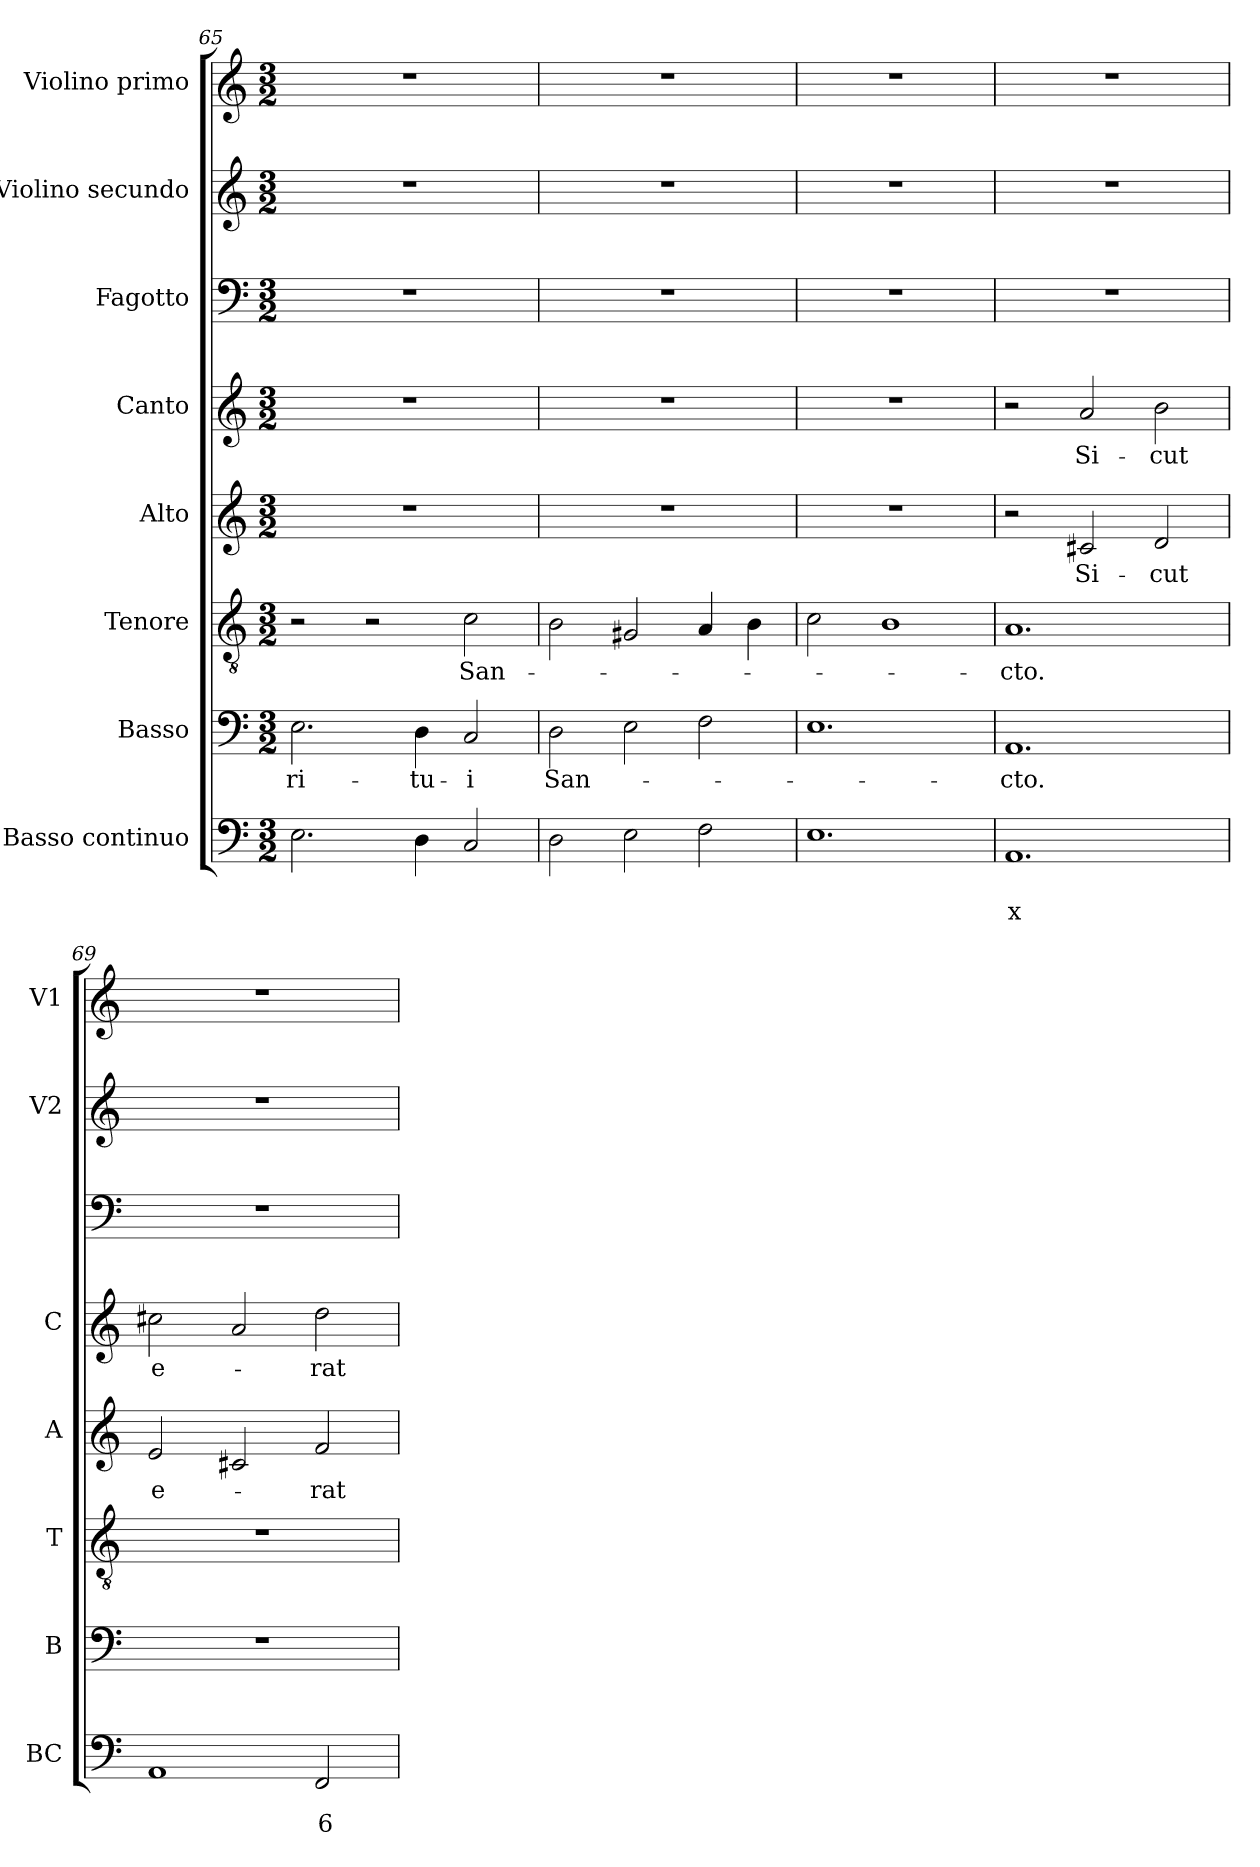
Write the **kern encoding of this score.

**kern	**text	**text	**kern	**text	**kern	**text	**kern	**text	**kern	**text	**kern	**kern	**kern
*part8	*part8	*part8	*part7	*part7	*part6	*part6	*part5	*part5	*part4	*part4	*part3	*part2	*part1
*staff8	*staff8	*staff8	*staff7	*staff7	*staff6	*staff6	*staff5	*staff5	*staff4	*staff4	*staff3	*staff2	*staff1
*I"Basso continuo	*	*	*I"Basso	*	*I"Tenore	*	*I"Alto	*	*I"Canto	*	*I"Fagotto	*I"Violino secundo	*I"Violino primo
*I'BC	*	*	*I'B	*	*I'T	*	*I'A	*	*I'C	*	*	*I'V2	*I'V1
*clefF4	*	*	*clefF4	*	*clefGv2	*	*clefG2	*	*clefG2	*	*clefF4	*clefG2	*clefG2
*k[]	*	*	*k[]	*	*k[]	*	*k[]	*	*k[]	*	*k[]	*k[]	*k[]
*C:	*	*	*C:	*	*C:	*	*C:	*	*C:	*	*C:	*C:	*C:
*M3/2	*	*	*M3/2	*	*M3/2	*	*M3/2	*	*M3/2	*	*M3/2	*M3/2	*M3/2
=65	=65	=65	=65	=65	=65	=65	=65	=65	=65	=65	=65	=65	=65
!	!	!	!	!LO:LY:b	!	!	!	!	!	!	!	!	!
2.E\	.	.	2.E\	-ri-	2r	.	1.r	.	1.r	.	1.r	1.r	1.r
.	.	.	.	.	2r	.	.	.	.	.	.	.	.
!	!	!	!	!LO:LY:b	!	!	!	!	!	!	!	!	!
4D\	.	.	4D\	-tu-	.	.	.	.	.	.	.	.	.
!	!	!	!	!LO:LY:b	!	!LO:LY:b	!	!	!	!	!	!	!
2C/	.	.	2C/	-i	2c\	San-	.	.	.	.	.	.	.
=66	=66	=66	=66	=66	=66	=66	=66	=66	=66	=66	=66	=66	=66
!	!	!	!	!LO:LY:b	!	!	!	!	!	!	!	!	!
2D\	.	.	2D\	San-	2B\	.	1.r	.	1.r	.	1.r	1.r	1.r
2E\	.	.	2E\	.	2G#X/	.	.	.	.	.	.	.	.
2F\	.	.	2F\	.	4A/	.	.	.	.	.	.	.	.
.	.	.	.	.	4B\	.	.	.	.	.	.	.	.
=67	=67	=67	=67	=67	=67	=67	=67	=67	=67	=67	=67	=67	=67
1.E	.	.	1.E	.	2c\	.	1.r	.	1.r	.	1.r	1.r	1.r
.	.	.	.	.	1B	.	.	.	.	.	.	.	.
!!LO:PB:g=z
=68	=68	=68	=68	=68	=68	=68	=68	=68	=68	=68	=68	=68	=68
!	!	!LO:LY:b	!	!LO:LY:b	!	!LO:LY:b	!	!	!	!	!	!	!
1.AA	.	x	1.AA	-cto.	1.A	-cto.	2r	.	2r	.	1.r	1.r	1.r
!	!	!	!	!	!	!	!	!LO:LY:b	!	!LO:LY:b	!	!	!
.	.	.	.	.	.	.	2c#X/	Si-	2a/	Si-	.	.	.
!	!	!	!	!	!	!	!	!LO:LY:b	!	!LO:LY:b	!	!	!
.	.	.	.	.	.	.	2d/	-cut	2b\	-cut	.	.	.
=69	=69	=69	=69	=69	=69	=69	=69	=69	=69	=69	=69	=69	=69
!	!	!	!	!	!	!	!	!LO:LY:b	!	!LO:LY:b	!	!	!
1AA	.	.	1.r	.	1.r	.	2e/	e-	2cc#X\	e-	1.r	1.r	1.r
.	.	.	.	.	.	.	2c#X/	.	2a/	.	.	.	.
!	!	!LO:LY:b	!	!	!	!	!	!LO:LY:b	!	!LO:LY:b	!	!	!
2FF/	.	6	.	.	.	.	2f/	-rat	2dd\	-rat	.	.	.
=	=	=	=	=	=	=	=	=	=	=	=	=	=
*-	*-	*-	*-	*-	*-	*-	*-	*-	*-	*-	*-	*-	*-
